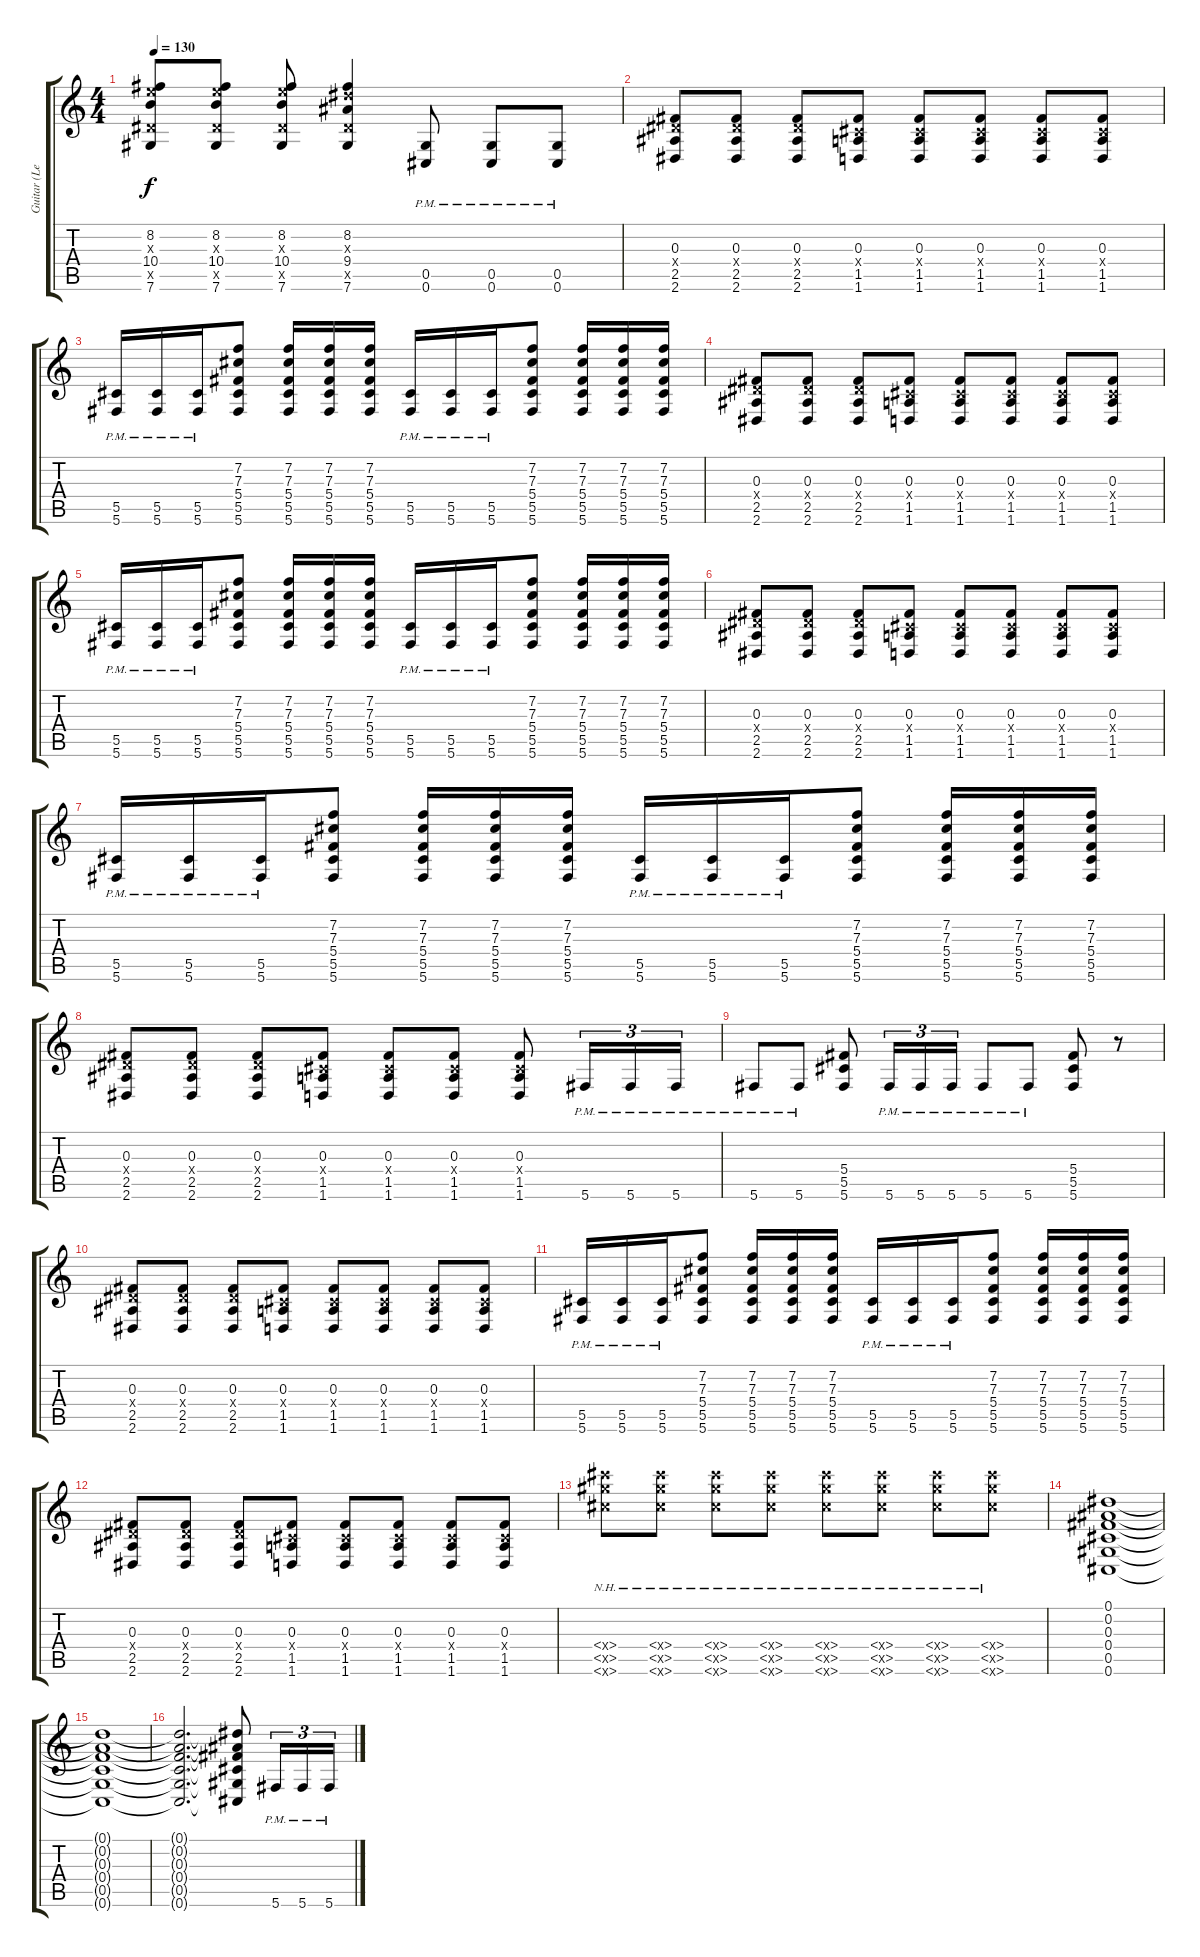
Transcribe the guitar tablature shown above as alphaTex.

\track ("Guitar (Left)" "Guitar (Le") {instrument distortionguitar}
\staff {score tabs}
\tuning (Eb4 Bb3 Gb3 Db3 Ab2 Db2) {hide}
\ts (4 4)
\tempo 130
\clef g2
\ks c
(8.2 10.3{x} 10.4 7.5{x} 7.6).8{dy f} (8.2 10.3{x} 10.4 7.5{x} 7.6).8 (8.2 10.3{x} 10.4 7.5{x} 7.6).8 (8.2 9.3{x} 9.4 7.5{x} 7.6).4 (0.5{pm} 0.6{pm}).8 (0.5{pm} 0.6{pm}).8 (0.5{pm} 0.6{pm}).8 |
(0.3 2.4{x} 2.5 2.6).8 (0.3 2.4{x} 2.5 2.6).8 (0.3 2.4{x} 2.5 2.6).8 (0.3 0.4{x} 1.5 1.6).8 (0.3 0.4{x} 1.5 1.6).8 (0.3 0.4{x} 1.5 1.6).8 (0.3 0.4{x} 1.5 1.6).8 (0.3 0.4{x} 1.5 1.6).8 |
(5.5{pm} 5.6{pm}).16 (5.5{pm} 5.6{pm}).16 (5.5{pm} 5.6{pm}).16 (7.2 7.3 5.4 5.5 5.6).8 (7.2 7.3 5.4 5.5 5.6).16 (7.2 7.3 5.4 5.5 5.6).16 (7.2 7.3 5.4 5.5 5.6).16 (5.5{pm} 5.6{pm}).16 (5.5{pm} 5.6{pm}).16 (5.5{pm} 5.6{pm}).16 (7.2 7.3 5.4 5.5 5.6).8 (7.2 7.3 5.4 5.5 5.6).16 (7.2 7.3 5.4 5.5 5.6).16 (7.2 7.3 5.4 5.5 5.6).16 |
(0.3 2.4{x} 2.5 2.6).8 (0.3 2.4{x} 2.5 2.6).8 (0.3 2.4{x} 2.5 2.6).8 (0.3 0.4{x} 1.5 1.6).8 (0.3 0.4{x} 1.5 1.6).8 (0.3 0.4{x} 1.5 1.6).8 (0.3 0.4{x} 1.5 1.6).8 (0.3 0.4{x} 1.5 1.6).8 |
(5.5{pm} 5.6{pm}).16 (5.5{pm} 5.6{pm}).16 (5.5{pm} 5.6{pm}).16 (7.2 7.3 5.4 5.5 5.6).8 (7.2 7.3 5.4 5.5 5.6).16 (7.2 7.3 5.4 5.5 5.6).16 (7.2 7.3 5.4 5.5 5.6).16 (5.5{pm} 5.6{pm}).16 (5.5{pm} 5.6{pm}).16 (5.5{pm} 5.6{pm}).16 (7.2 7.3 5.4 5.5 5.6).8 (7.2 7.3 5.4 5.5 5.6).16 (7.2 7.3 5.4 5.5 5.6).16 (7.2 7.3 5.4 5.5 5.6).16 |
(0.3 2.4{x} 2.5 2.6).8 (0.3 2.4{x} 2.5 2.6).8 (0.3 2.4{x} 2.5 2.6).8 (0.3 0.4{x} 1.5 1.6).8 (0.3 0.4{x} 1.5 1.6).8 (0.3 0.4{x} 1.5 1.6).8 (0.3 0.4{x} 1.5 1.6).8 (0.3 0.4{x} 1.5 1.6).8 |
(5.5{pm} 5.6{pm}).16 (5.5{pm} 5.6{pm}).16 (5.5{pm} 5.6{pm}).16 (7.2 7.3 5.4 5.5 5.6).8 (7.2 7.3 5.4 5.5 5.6).16 (7.2 7.3 5.4 5.5 5.6).16 (7.2 7.3 5.4 5.5 5.6).16 (5.5{pm} 5.6{pm}).16 (5.5{pm} 5.6{pm}).16 (5.5{pm} 5.6{pm}).16 (7.2 7.3 5.4 5.5 5.6).8 (7.2 7.3 5.4 5.5 5.6).16 (7.2 7.3 5.4 5.5 5.6).16 (7.2 7.3 5.4 5.5 5.6).16 |
(0.3 2.4{x} 2.5 2.6).8 (0.3 2.4{x} 2.5 2.6).8 (0.3 2.4{x} 2.5 2.6).8 (0.3 0.4{x} 1.5 1.6).8 (0.3 0.4{x} 1.5 1.6).8 (0.3 0.4{x} 1.5 1.6).8 (0.3 0.4{x} 1.5 1.6).8 5.6{pm}.16{tu (3 2)} 5.6{pm}.16{tu (3 2)} 5.6{pm}.16{tu (3 2)} |
5.6{pm}.8 5.6{pm}.8 (5.4 5.5 5.6).8 5.6{pm}.16{tu (3 2)} 5.6{pm}.16{tu (3 2)} 5.6{pm}.16{tu (3 2)} 5.6{pm}.8 5.6{pm}.8 (5.4 5.5 5.6).8 r.8 |
(0.3 2.4{x} 2.5 2.6).8 (0.3 2.4{x} 2.5 2.6).8 (0.3 2.4{x} 2.5 2.6).8 (0.3 0.4{x} 1.5 1.6).8 (0.3 0.4{x} 1.5 1.6).8 (0.3 0.4{x} 1.5 1.6).8 (0.3 0.4{x} 1.5 1.6).8 (0.3 0.4{x} 1.5 1.6).8 |
(5.5{pm} 5.6{pm}).16 (5.5{pm} 5.6{pm}).16 (5.5{pm} 5.6{pm}).16 (7.2 7.3 5.4 5.5 5.6).8 (7.2 7.3 5.4 5.5 5.6).16 (7.2 7.3 5.4 5.5 5.6).16 (7.2 7.3 5.4 5.5 5.6).16 (5.5{pm} 5.6{pm}).16 (5.5{pm} 5.6{pm}).16 (5.5{pm} 5.6{pm}).16 (7.2 7.3 5.4 5.5 5.6).8 (7.2 7.3 5.4 5.5 5.6).16 (7.2 7.3 5.4 5.5 5.6).16 (7.2 7.3 5.4 5.5 5.6).16 |
(0.3 2.4{x} 2.5 2.6).8 (0.3 2.4{x} 2.5 2.6).8 (0.3 2.4{x} 2.5 2.6).8 (0.3 0.4{x} 1.5 1.6).8 (0.3 0.4{x} 1.5 1.6).8 (0.3 0.4{x} 1.5 1.6).8 (0.3 0.4{x} 1.5 1.6).8 (0.3 0.4{x} 1.5 1.6).8 |
(5.4{nh x} 5.5{nh x} 5.6{nh x}).8 (5.4{nh x} 5.5{nh x} 5.6{nh x}).8 (5.4{nh x} 5.5{nh x} 5.6{nh x}).8 (5.4{nh x} 5.5{nh x} 5.6{nh x}).8 (5.4{nh x} 5.5{nh x} 5.6{nh x}).8 (5.4{nh x} 5.5{nh x} 5.6{nh x}).8 (5.4{nh x} 5.5{nh x} 5.6{nh x}).8 (5.4{nh x} 5.5{nh x} 5.6{nh x}).8 |
(0.1 0.2 0.3 0.4 0.5 0.6).1 |
(0.1{t} 0.2{t} 0.3{t} 0.4{t} 0.5{t} 0.6{t}).1 |
(0.1{t} 0.2{t} 0.3{t} 0.4{t} 0.5{t} 0.6{t}).2{d} (0.1{t} 0.2{t} 0.3{t} 0.4{t} 0.5{t} 0.6{t}).8 5.6{pm}.16{tu (3 2)} 5.6{pm}.16{tu (3 2)} 5.6{pm}.16{tu (3 2)}
